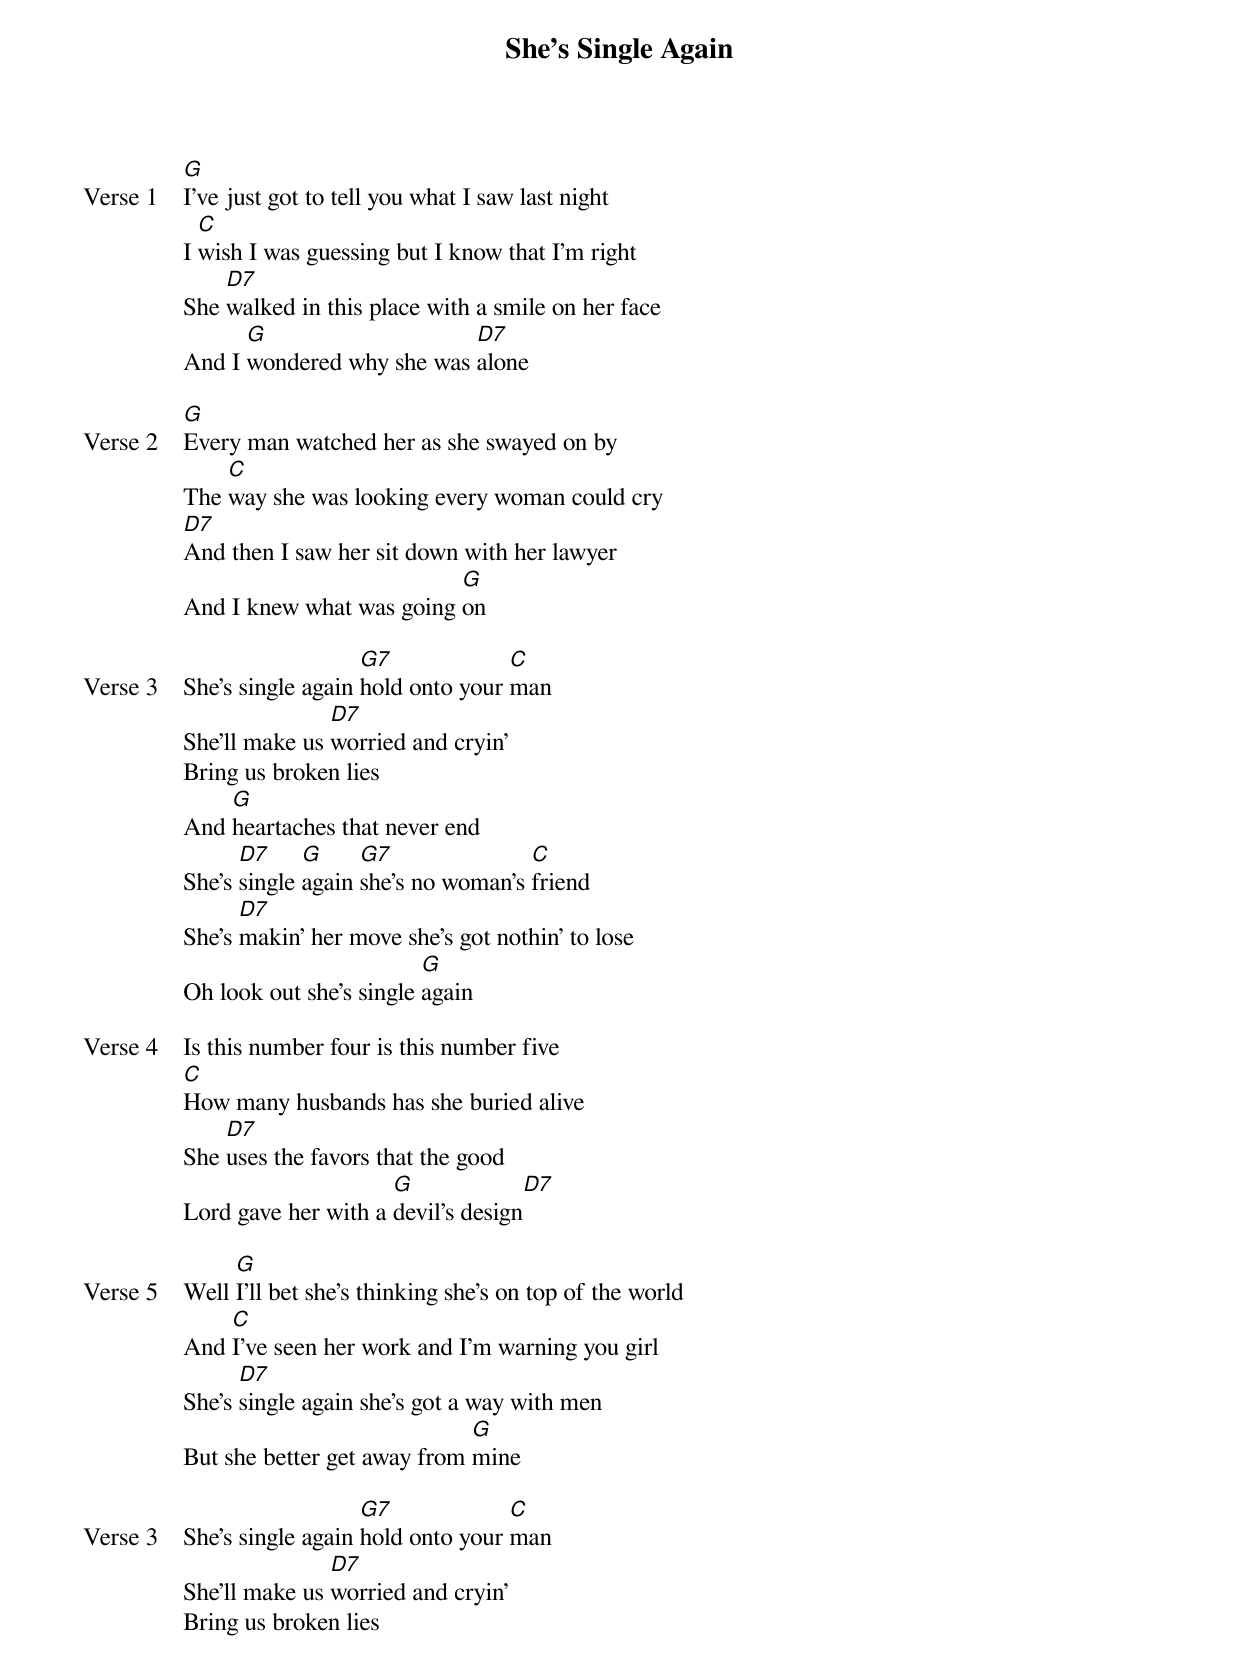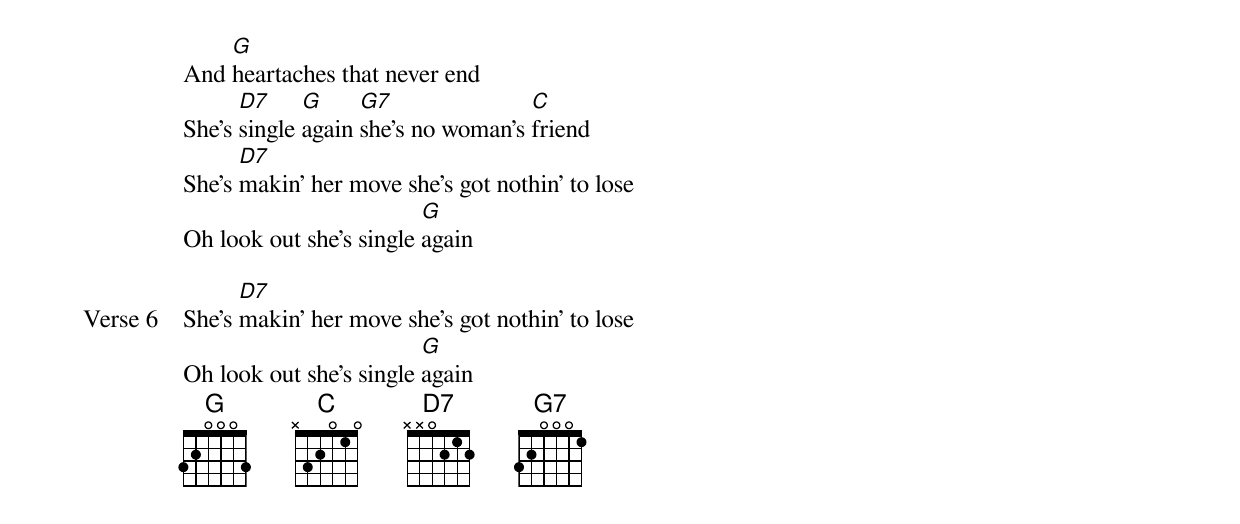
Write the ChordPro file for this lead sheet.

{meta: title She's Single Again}
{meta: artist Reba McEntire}
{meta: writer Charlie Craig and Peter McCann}

{start_of_verse: Verse 1}
[G]I've just got to tell you what I saw last night
I [C]wish I was guessing but I know that I'm right
She [D7]walked in this place with a smile on her face
And I [G]wondered why she was [D7]alone
{end_of_verse}

{start_of_verse: Verse 2}
[G]Every man watched her as she swayed on by
The [C]way she was looking every woman could cry
[D7]And then I saw her sit down with her lawyer
And I knew what was going [G]on
{end_of_verse}

{start_of_verse: Verse 3}
She's single again [G7]hold onto your [C]man
She'll make us [D7]worried and cryin'
Bring us broken lies
And [G]heartaches that never end
She's [D7]single [G]again [G7]she's no woman's [C]friend
She's [D7]makin' her move she's got nothin' to lose
Oh look out she's single [G]again
{end_of_verse}

{start_of_verse: Verse 4}
Is this number four is this number five
[C]How many husbands has she buried alive
She [D7]uses the favors that the good
Lord gave her with a [G]devil's design[D7]
{end_of_verse}

{start_of_verse: Verse 5}
Well [G]I'll bet she's thinking she's on top of the world
And [C]I've seen her work and I'm warning you girl
She's [D7]single again she's got a way with men
But she better get away from [G]mine
{end_of_verse}

{start_of_verse: Verse 3}
She's single again [G7]hold onto your [C]man
She'll make us [D7]worried and cryin'
Bring us broken lies
And [G]heartaches that never end
She's [D7]single [G]again [G7]she's no woman's [C]friend
She's [D7]makin' her move she's got nothin' to lose
Oh look out she's single [G]again
{end_of_verse}

{start_of_verse: Verse 6}
She's [D7]makin' her move she's got nothin' to lose
Oh look out she's single [G]again
{end_of_verse}
